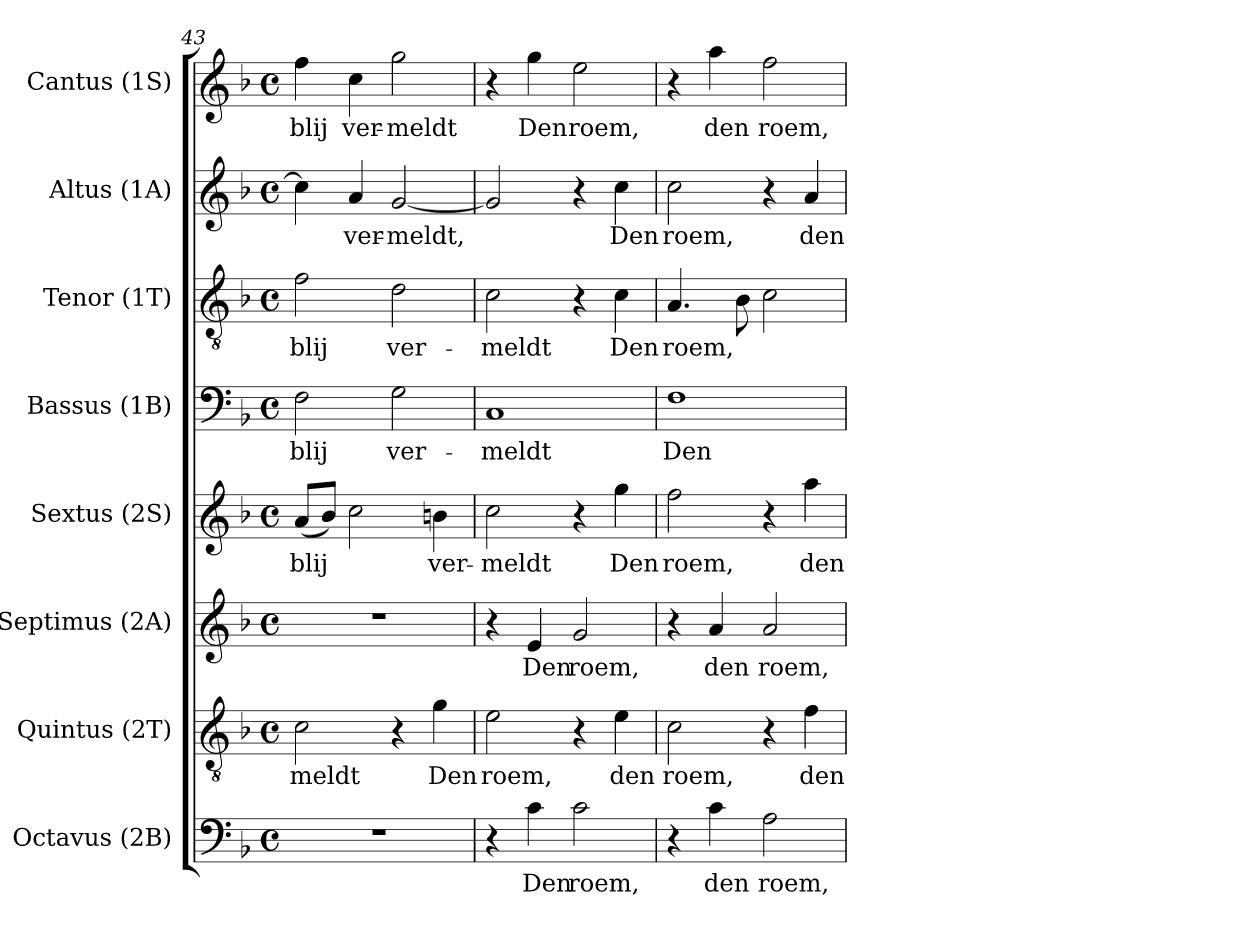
**kern	**text	**kern	**text	**kern	**text	**kern	**text	**kern	**text	**kern	**text	**kern	**text	**kern	**text
*part8	*part8	*part7	*part7	*part6	*part6	*part5	*part5	*part4	*part4	*part3	*part3	*part2	*part2	*part1	*part1
*staff8	*staff8	*staff7	*staff7	*staff6	*staff6	*staff5	*staff5	*staff4	*staff4	*staff3	*staff3	*staff2	*staff2	*staff1	*staff1
*I"Octavus (2B)	*	*I"Quintus (2T)	*	*I"Septimus (2A)	*	*I"Sextus (2S)	*	*I"Bassus (1B)	*	*I"Tenor (1T)	*	*I"Altus (1A)	*	*I"Cantus (1S)	*
*I'Octavus	*	*I'Quintus	*	*I'Septimus	*	*I'Sextus	*	*I'Bassus	*	*I'Tenor	*	*I'Altus	*	*I'Cantus	*
*clefF4	*	*clefGv2	*	*clefG2	*	*clefG2	*	*clefF4	*	*clefGv2	*	*clefG2	*	*clefG2	*
*k[b-]	*	*k[b-]	*	*k[b-]	*	*k[b-]	*	*k[b-]	*	*k[b-]	*	*k[b-]	*	*k[b-]	*
*F:	*	*F:	*	*F:	*	*F:	*	*F:	*	*F:	*	*F:	*	*F:	*
*M4/4	*	*M4/4	*	*M4/4	*	*M4/4	*	*M4/4	*	*M4/4	*	*M4/4	*	*M4/4	*
*met(c)	*	*met(c)	*	*met(c)	*	*met(c)	*	*met(c)	*	*met(c)	*	*met(c)	*	*met(c)	*
=43	=43	=43	=43	=43	=43	=43	=43	=43	=43	=43	=43	=43	=43	=43	=43
!	!	!	!LO:LY:b:color=#000000	!	!	!	!	!	!	!	!	!	!	!	!
!	!	!	!	!	!	!	!LO:LY:b:color=#000000	!	!	!	!	!	!	!	!
!	!	!	!	!	!	!	!	!	!LO:LY:b:color=#000000	!	!	!	!	!	!
!	!	!	!	!	!	!	!	!	!	!	!LO:LY:b:color=#000000	!	!	!	!
!	!	!	!	!	!	!	!	!	!	!	!	!	!	!	!LO:LY:b:color=#000000
1r	.	2ci\	-meldt	1r	.	(8ai/L	blij	2Fi\	blij	2fi\	blij	4cci\]	.	4ffi\	blij
.	.	.	.	.	.	8b-i/J)	.	.	.	.	.	.	.	.	.
!	!	!	!	!	!	!	!	!	!	!	!	!	!LO:LY:b:color=#000000	!	!
!	!	!	!	!	!	!	!	!	!	!	!	!	!	!	!LO:LY:b:color=#000000
.	.	.	.	.	.	2cci\	.	.	.	.	.	4ai/	ver-	4cci\	ver-
!	!	!	!	!	!	!	!	!	!LO:LY:b:color=#000000	!	!	!	!	!	!
!	!	!	!	!	!	!	!	!	!	!	!LO:LY:b:color=#000000	!	!	!	!
!	!	!	!	!	!	!	!	!	!	!	!	!	!LO:LY:b:color=#000000	!	!
!	!	!	!	!	!	!	!	!	!	!	!	!	!	!	!LO:LY:b:color=#000000
.	.	4r	.	.	.	.	.	2Gi\	ver-	2di\	ver-	[<2gi/	-meldt,	2ggi\	-meldt
!	!	!	!LO:LY:b:color=#000000	!	!	!	!	!	!	!	!	!	!	!	!
!	!	!	!	!	!	!	!LO:LY:b:color=#000000	!	!	!	!	!	!	!	!
.	.	4gi\	Den	.	.	4bni\	ver-	.	.	.	.	.	.	.	.
=44	=44	=44	=44	=44	=44	=44	=44	=44	=44	=44	=44	=44	=44	=44	=44
!	!	!	!LO:LY:b:color=#000000	!	!	!	!	!	!	!	!	!	!	!	!
!	!	!	!	!	!	!	!LO:LY:b:color=#000000	!	!	!	!	!	!	!	!
!	!	!	!	!	!	!	!	!	!LO:LY:b:color=#000000	!	!	!	!	!	!
!	!	!	!	!	!	!	!	!	!	!	!LO:LY:b:color=#000000	!	!	!	!
4r	.	2ei\	roem,	4r	.	2cci\	-meldt	1Ci	-meldt	2ci\	-meldt	2gi/]	.	4r	.
!	!LO:LY:b:color=#000000	!	!	!	!	!	!	!	!	!	!	!	!	!	!
!	!	!	!	!	!LO:LY:b:color=#000000	!	!	!	!	!	!	!	!	!	!
!	!	!	!	!	!	!	!	!	!	!	!	!	!	!	!LO:LY:b:color=#000000
4ci\	Den	.	.	4ei/	Den	.	.	.	.	.	.	.	.	4ggi\	Den
!	!LO:LY:b:color=#000000	!	!	!	!	!	!	!	!	!	!	!	!	!	!
!	!	!	!	!	!LO:LY:b:color=#000000	!	!	!	!	!	!	!	!	!	!
!	!	!	!	!	!	!	!	!	!	!	!	!	!	!	!LO:LY:b:color=#000000
2ci\	roem,	4r	.	2gi/	roem,	4r	.	.	.	4r	.	4r	.	2eei\	roem,
!	!	!	!LO:LY:b:color=#000000	!	!	!	!	!	!	!	!	!	!	!	!
!	!	!	!	!	!	!	!LO:LY:b:color=#000000	!	!	!	!	!	!	!	!
!	!	!	!	!	!	!	!	!	!	!	!LO:LY:b:color=#000000	!	!	!	!
!	!	!	!	!	!	!	!	!	!	!	!	!	!LO:LY:b:color=#000000	!	!
.	.	4ei\	den	.	.	4ggi\	Den	.	.	4ci\	Den	4cci\	Den	.	.
=45	=45	=45	=45	=45	=45	=45	=45	=45	=45	=45	=45	=45	=45	=45	=45
!	!	!	!LO:LY:b:color=#000000	!	!	!	!	!	!	!	!	!	!	!	!
!	!	!	!	!	!	!	!LO:LY:b:color=#000000	!	!	!	!	!	!	!	!
!	!	!	!	!	!	!	!	!	!LO:LY:b:color=#000000	!	!	!	!	!	!
!	!	!	!	!	!	!	!	!	!	!	!LO:LY:b:color=#000000	!	!	!	!
!	!	!	!	!	!	!	!	!	!	!	!	!	!LO:LY:b:color=#000000	!	!
4r	.	2ci\	roem,	4r	.	2ffi\	roem,	1Fi	Den	4.Ai/	roem,	2cci\	roem,	4r	.
!	!LO:LY:b:color=#000000	!	!	!	!	!	!	!	!	!	!	!	!	!	!
!	!	!	!	!	!LO:LY:b:color=#000000	!	!	!	!	!	!	!	!	!	!
!	!	!	!	!	!	!	!	!	!	!	!	!	!	!	!LO:LY:b:color=#000000
4ci\	den	.	.	4ai/	den	.	.	.	.	.	.	.	.	4aai\	den
.	.	.	.	.	.	.	.	.	.	8B-i\	.	.	.	.	.
!	!LO:LY:b:color=#000000	!	!	!	!	!	!	!	!	!	!	!	!	!	!
!	!	!	!	!	!LO:LY:b:color=#000000	!	!	!	!	!	!	!	!	!	!
!	!	!	!	!	!	!	!	!	!	!	!	!	!	!	!LO:LY:b:color=#000000
2Ai\	roem,	4r	.	2ai/	roem,	4r	.	.	.	2ci\	.	4r	.	2ffi\	roem,
!	!	!	!LO:LY:b:color=#000000	!	!	!	!	!	!	!	!	!	!	!	!
!	!	!	!	!	!	!	!LO:LY:b:color=#000000	!	!	!	!	!	!	!	!
!	!	!	!	!	!	!	!	!	!	!	!	!	!LO:LY:b:color=#000000	!	!
.	.	4fi\	den	.	.	4aai\	den	.	.	.	.	4ai/	den	.	.
=	=	=	=	=	=	=	=	=	=	=	=	=	=	=	=
*-	*-	*-	*-	*-	*-	*-	*-	*-	*-	*-	*-	*-	*-	*-	*-
